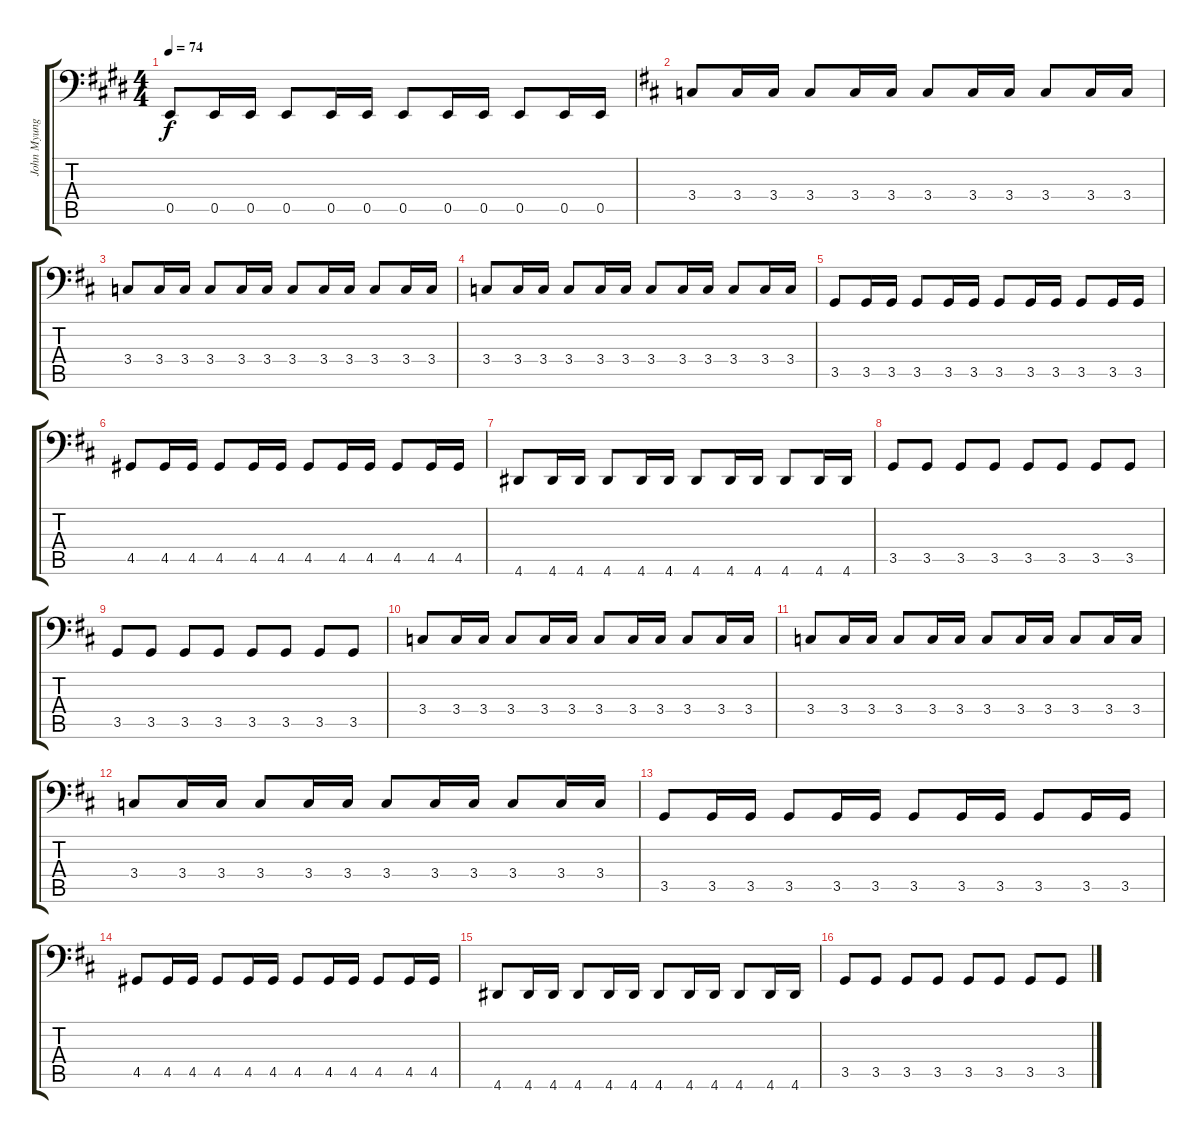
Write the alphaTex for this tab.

\track ("John Myung" "John Myung") {instrument slapbass1}
\staff {score tabs}
\tuning (B2 G2 D2 A1 E1 B0) {hide}
\ts (4 4)
\tempo 74
\clef f4
\ks e
0.5.8{dy f} 0.5.16 0.5.16 0.5.8 0.5.16 0.5.16 0.5.8 0.5.16 0.5.16 0.5.8 0.5.16 0.5.16 |
\ks bminor
3.4.8 3.4.16 3.4.16 3.4.8 3.4.16 3.4.16 3.4.8 3.4.16 3.4.16 3.4.8 3.4.16 3.4.16 |
3.4.8 3.4.16 3.4.16 3.4.8 3.4.16 3.4.16 3.4.8 3.4.16 3.4.16 3.4.8 3.4.16 3.4.16 |
3.4.8 3.4.16 3.4.16 3.4.8 3.4.16 3.4.16 3.4.8 3.4.16 3.4.16 3.4.8 3.4.16 3.4.16 |
3.5.8 3.5.16 3.5.16 3.5.8 3.5.16 3.5.16 3.5.8 3.5.16 3.5.16 3.5.8 3.5.16 3.5.16 |
4.5.8 4.5.16 4.5.16 4.5.8 4.5.16 4.5.16 4.5.8 4.5.16 4.5.16 4.5.8 4.5.16 4.5.16 |
4.6.8 4.6.16 4.6.16 4.6.8 4.6.16 4.6.16 4.6.8 4.6.16 4.6.16 4.6.8 4.6.16 4.6.16 |
3.5.8 3.5.8 3.5.8 3.5.8 3.5.8 3.5.8 3.5.8 3.5.8 |
3.5.8 3.5.8 3.5.8 3.5.8 3.5.8 3.5.8 3.5.8 3.5.8 |
3.4.8 3.4.16 3.4.16 3.4.8 3.4.16 3.4.16 3.4.8 3.4.16 3.4.16 3.4.8 3.4.16 3.4.16 |
3.4.8 3.4.16 3.4.16 3.4.8 3.4.16 3.4.16 3.4.8 3.4.16 3.4.16 3.4.8 3.4.16 3.4.16 |
3.4.8 3.4.16 3.4.16 3.4.8 3.4.16 3.4.16 3.4.8 3.4.16 3.4.16 3.4.8 3.4.16 3.4.16 |
3.5.8 3.5.16 3.5.16 3.5.8 3.5.16 3.5.16 3.5.8 3.5.16 3.5.16 3.5.8 3.5.16 3.5.16 |
4.5.8 4.5.16 4.5.16 4.5.8 4.5.16 4.5.16 4.5.8 4.5.16 4.5.16 4.5.8 4.5.16 4.5.16 |
4.6.8 4.6.16 4.6.16 4.6.8 4.6.16 4.6.16 4.6.8 4.6.16 4.6.16 4.6.8 4.6.16 4.6.16 |
3.5.8 3.5.8 3.5.8 3.5.8 3.5.8 3.5.8 3.5.8 3.5.8
